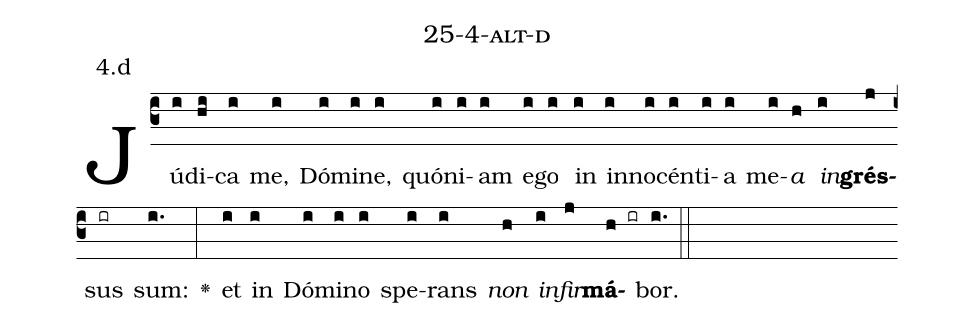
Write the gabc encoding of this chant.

name: 25-4-alt-d;
annotation: 4.d;
%%
(c3)Jú(i)di(hi)ca(i) me,(i) Dó(i)mi(i)ne,(i) quón(i)i(i)am(i) e(i)go(i) in(i) in(i)no(i)cén(i)ti(i)a(i) me(i)<i>a</i>(h) <i>in</i>(i)<b>grés</b>(j)sus(ir) sum:(i.) <v>\greheightstar</v>(:) et(i) in(i) Dó(i)mi(i)no(i) spe(i)rans(i) <i>non</i>(h) <i>in</i>(i)<i>fir</i>(j)<b>má</b>(h ir)bor.(i.) (::)


%E(i) u(h) o(i) u(j) a(h) e.(i.) (::)
